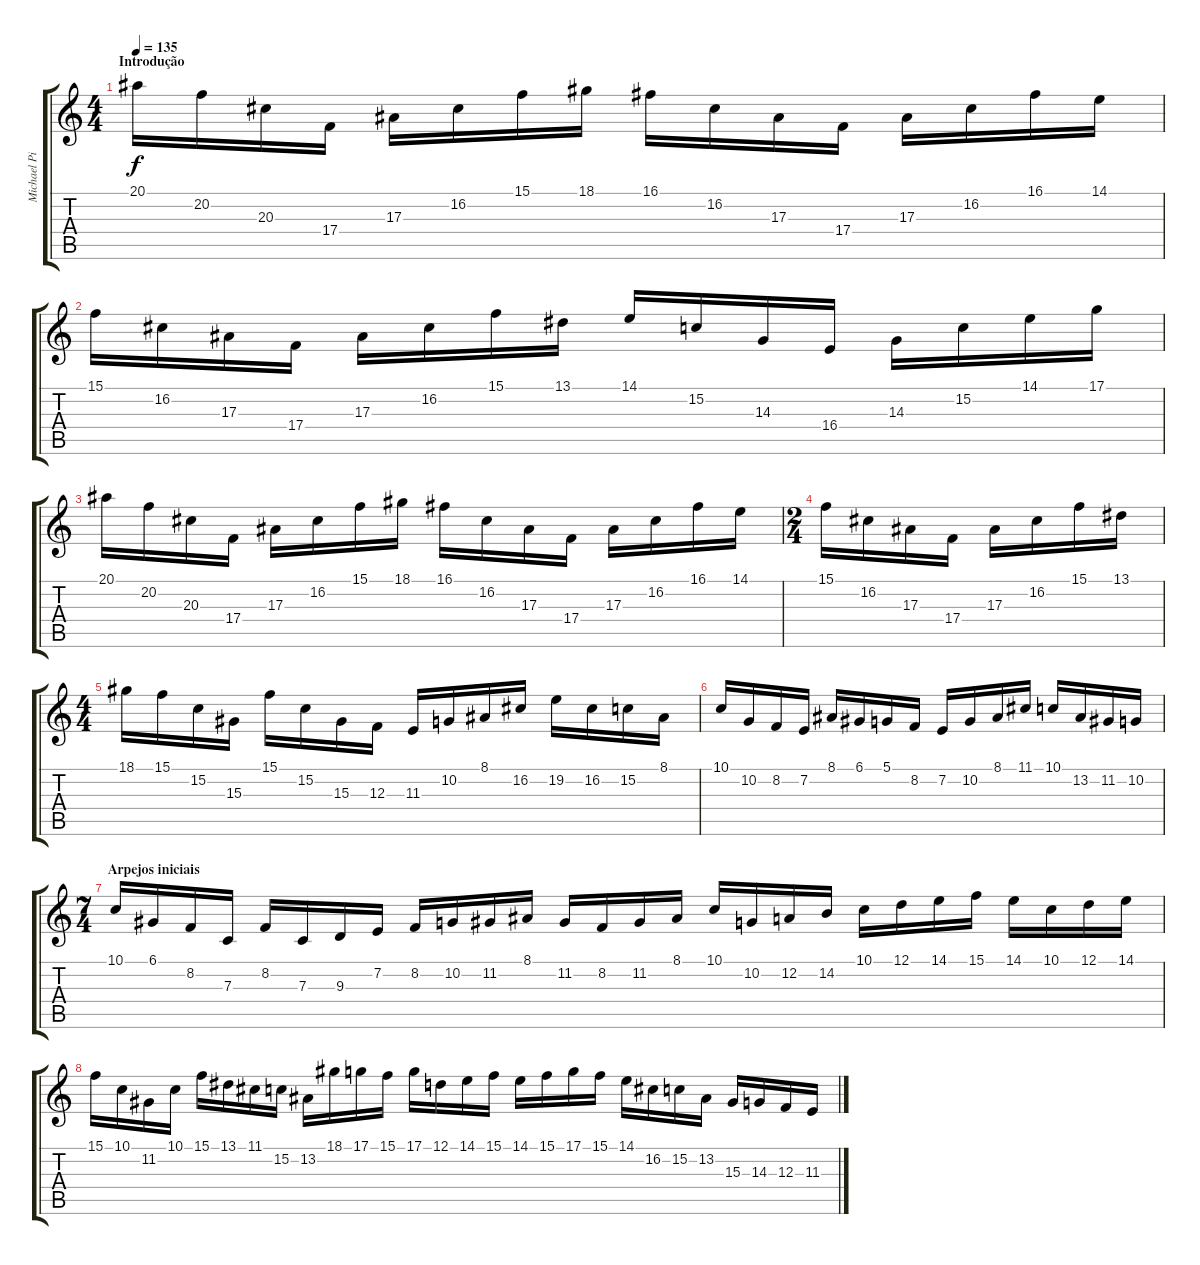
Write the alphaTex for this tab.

\track ("Michael Pinella Lead" "Michael Pi") {instrument harpsichord}
\staff {score tabs}
\tuning (D4 A3 F3 C3 G2 D2) {hide}
\ts (4 4)
\section ("" "Introdução")
\tempo 135
\clef g2
\ks c
20.1.16{dy f instrument harpsichord} 20.2.16 20.3.16 17.4.16 17.3.16 16.2.16 15.1.16 18.1.16 16.1.16 16.2.16 17.3.16 17.4.16 17.3.16 16.2.16 16.1.16 14.1.16 |
15.1.16 16.2.16 17.3.16 17.4.16 17.3.16 16.2.16 15.1.16 13.1.16 14.1.16 15.2.16 14.3.16 16.4.16 14.3.16 15.2.16 14.1.16 17.1.16 |
20.1.16 20.2.16 20.3.16 17.4.16 17.3.16 16.2.16 15.1.16 18.1.16 16.1.16 16.2.16 17.3.16 17.4.16 17.3.16 16.2.16 16.1.16 14.1.16 |
\ts (2 4)
15.1.16 16.2.16 17.3.16 17.4.16 17.3.16 16.2.16 15.1.16 13.1.16 |
\ts (4 4)
18.1.16 15.1.16 15.2.16 15.3.16 15.1.16 15.2.16 15.3.16 12.3.16 11.3.16 10.2.16 8.1.16 16.2.16 19.2.16 16.2.16 15.2.16 8.1.16 |
10.1.16 10.2.16 8.2.16 7.2.16 8.1.16 6.1.16 5.1.16 8.2.16 7.2.16 10.2.16 8.1.16 11.1.16 10.1.16 13.2.16 11.2.16 10.2.16 |
\ts (7 4)
\section ("" "Arpejos iniciais")
10.1.16 6.1.16 8.2.16 7.3.16 8.2.16 7.3.16 9.3.16 7.2.16 8.2.16 10.2.16 11.2.16 8.1.16 11.2.16 8.2.16 11.2.16 8.1.16 10.1.16 10.2.16 12.2.16 14.2.16 10.1.16 12.1.16 14.1.16 15.1.16 14.1.16 10.1.16 12.1.16 14.1.16 |
15.1.16 10.1.16 11.2.16 10.1.16 15.1.16 13.1.16 11.1.16 15.2.16 13.2.16 18.1.16 17.1.16 15.1.16 17.1.16 12.1.16 14.1.16 15.1.16 14.1.16 15.1.16 17.1.16 15.1.16 14.1.16 16.2.16 15.2.16 13.2.16 15.3.16 14.3.16 12.3.16 11.3.16
